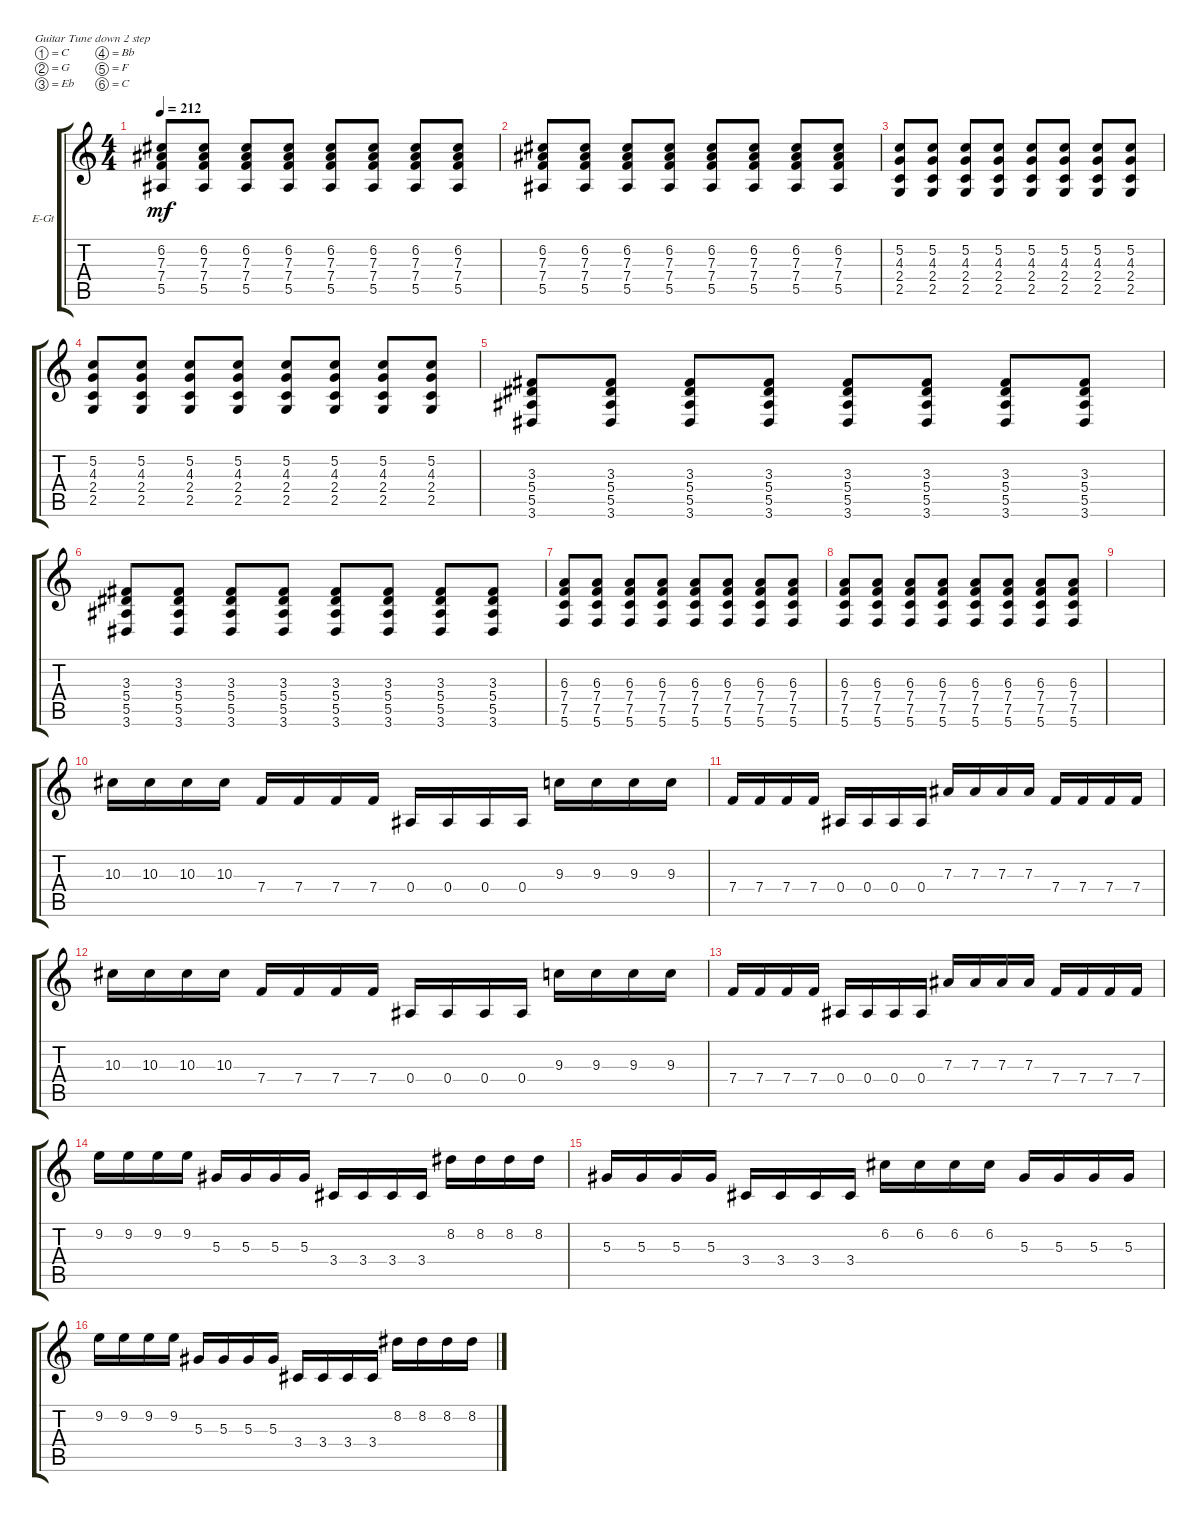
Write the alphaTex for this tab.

\defaultSystemsLayout 4
\bracketExtendMode groupsimilarinstruments
\firstSystemTrackNameOrientation horizontal
\otherSystemsTrackNameOrientation horizontal
\track ("Knight Rhythm" "E-Gt") {instrument overdrivenguitar}
\staff {score tabs}
\tuning (C4 G3 Eb3 Bb2 F2 C2)
\ts (4 4)
\tempo 212
\clef g2
\ks c
(5.5 7.4 7.3 6.2).8{dy mf} (5.5 7.4 7.3 6.2).8 (5.5 7.4 7.3 6.2).8 (5.5 7.4 7.3 6.2).8 (5.5 7.4 7.3 6.2).8 (5.5 7.4 7.3 6.2).8 (5.5 7.4 7.3 6.2).8 (5.5 7.4 7.3 6.2).8 |
(5.5 7.4 7.3 6.2).8 (5.5 7.4 7.3 6.2).8 (5.5 7.4 7.3 6.2).8 (5.5 7.4 7.3 6.2).8 (5.5 7.4 7.3 6.2).8 (5.5 7.4 7.3 6.2).8 (5.5 7.4 7.3 6.2).8 (5.5 7.4 7.3 6.2).8 |
(2.5 2.4 4.3 5.2).8 (2.5 2.4 4.3 5.2).8 (2.5 2.4 4.3 5.2).8 (2.5 2.4 4.3 5.2).8 (2.5 2.4 4.3 5.2).8 (2.5 2.4 4.3 5.2).8 (2.5 2.4 4.3 5.2).8 (2.5 2.4 4.3 5.2).8 |
(2.5 2.4 4.3 5.2).8 (2.5 2.4 4.3 5.2).8 (2.5 2.4 4.3 5.2).8 (2.5 2.4 4.3 5.2).8 (2.5 2.4 4.3 5.2).8 (2.5 2.4 4.3 5.2).8 (2.5 2.4 4.3 5.2).8 (2.5 2.4 4.3 5.2).8 |
(3.6 5.5 5.4 3.3).8 (3.6 5.5 5.4 3.3).8 (3.6 5.5 5.4 3.3).8 (3.6 5.5 5.4 3.3).8 (3.6 5.5 5.4 3.3).8 (3.6 5.5 5.4 3.3).8 (3.6 5.5 5.4 3.3).8 (3.3 5.4 5.5 3.6).8 |
(3.6 5.5 5.4 3.3).8 (3.6 5.5 5.4 3.3).8 (3.6 5.5 5.4 3.3).8 (3.6 5.5 5.4 3.3).8 (3.6 5.5 5.4 3.3).8 (3.6 5.5 5.4 3.3).8 (3.6 5.5 5.4 3.3).8 (3.6 5.5 5.4 3.3).8 |
(6.3 7.4 7.5 5.6).8 (6.3 7.4 7.5 5.6).8 (6.3 7.4 7.5 5.6).8 (6.3 7.4 7.5 5.6).8 (6.3 7.4 7.5 5.6).8 (6.3 7.4 7.5 5.6).8 (6.3 7.4 7.5 5.6).8 (6.3 7.4 7.5 5.6).8 |
(6.3 7.4 7.5 5.6).8 (6.3 7.4 7.5 5.6).8 (6.3 7.4 7.5 5.6).8 (6.3 7.4 7.5 5.6).8 (6.3 7.4 7.5 5.6).8 (6.3 7.4 7.5 5.6).8 (6.3 7.4 7.5 5.6).8 (6.3 7.4 7.5 5.6).8 |
|
10.3.16 10.3.16 10.3.16 10.3.16 7.4.16 7.4.16 7.4.16 7.4.16 0.4.16 0.4.16 0.4.16 0.4.16 9.3.16 9.3.16 9.3.16 9.3.16 |
7.4.16 7.4.16 7.4.16 7.4.16 0.4.16 0.4.16 0.4.16 0.4.16 7.3.16 7.3.16 7.3.16 7.3.16 7.4.16 7.4.16 7.4.16 7.4.16 |
10.3.16 10.3.16 10.3.16 10.3.16 7.4.16 7.4.16 7.4.16 7.4.16 0.4.16 0.4.16 0.4.16 0.4.16 9.3.16 9.3.16 9.3.16 9.3.16 |
7.4.16 7.4.16 7.4.16 7.4.16 0.4.16 0.4.16 0.4.16 0.4.16 7.3.16 7.3.16 7.3.16 7.3.16 7.4.16 7.4.16 7.4.16 7.4.16 |
9.2.16 9.2.16 9.2.16 9.2.16 5.3.16 5.3.16 5.3.16 5.3.16 3.4.16 3.4.16 3.4.16 3.4.16 8.2.16 8.2.16 8.2.16 8.2.16 |
5.3.16 5.3.16 5.3.16 5.3.16 3.4.16 3.4.16 3.4.16 3.4.16 6.2.16 6.2.16 6.2.16 6.2.16 5.3.16 5.3.16 5.3.16 5.3.16 |
9.2.16 9.2.16 9.2.16 9.2.16 5.3.16 5.3.16 5.3.16 5.3.16 3.4.16 3.4.16 3.4.16 3.4.16 8.2.16 8.2.16 8.2.16 8.2.16
